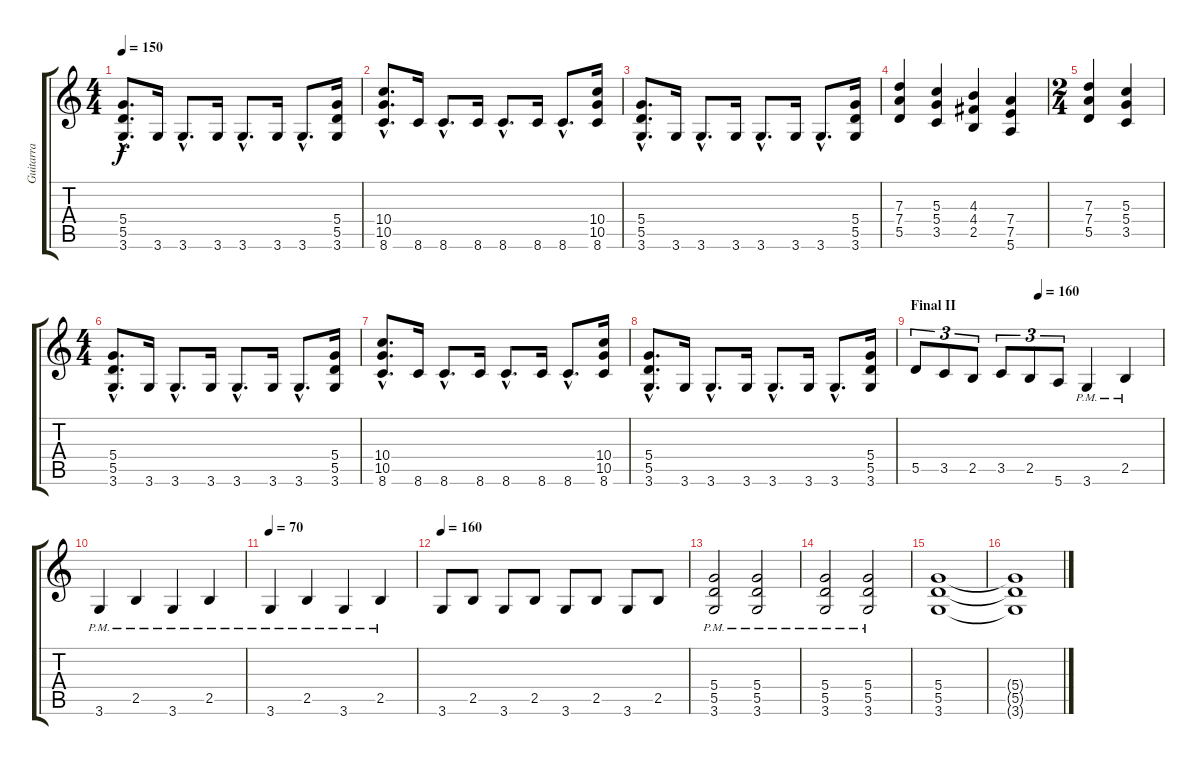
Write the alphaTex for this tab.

\track ("Guitarra" "Guitarra") {instrument distortionguitar}
\staff {score tabs}
\tuning (E4 B3 G3 D3 A2 E2) {hide}
\ts (4 4)
\tempo 150
\clef g2
\ks c
(5.4{hac} 5.5{hac} 3.6{hac}).8{d dy f} 3.6.16 3.6{hac}.8{d} 3.6.16 3.6{hac}.8{d} 3.6.16 3.6{hac}.8{d} (5.4 5.5 3.6).16 |
(10.4{hac} 10.5{hac} 8.6{hac}).8{d} 8.6.16 8.6{hac}.8{d} 8.6.16 8.6{hac}.8{d} 8.6.16 8.6{hac}.8{d} (10.4 10.5 8.6).16 |
(5.4{hac} 5.5{hac} 3.6{hac}).8{d} 3.6.16 3.6{hac}.8{d} 3.6.16 3.6{hac}.8{d} 3.6.16 3.6{hac}.8{d} (5.4 5.5 3.6).16 |
(7.3 7.4 5.5).4 (5.3 5.4 3.5).4 (4.3 4.4 2.5).4 (7.4 7.5 5.6).4 |
\ts (2 4)
(7.3 7.4 5.5).4 (5.3 5.4 3.5).4 |
\ts (4 4)
(5.4{hac} 5.5{hac} 3.6{hac}).8{d} 3.6.16 3.6{hac}.8{d} 3.6.16 3.6{hac}.8{d} 3.6.16 3.6{hac}.8{d} (5.4 5.5 3.6).16 |
(10.4{hac} 10.5{hac} 8.6{hac}).8{d} 8.6.16 8.6{hac}.8{d} 8.6.16 8.6{hac}.8{d} 8.6.16 8.6{hac}.8{d} (10.4 10.5 8.6).16 |
(5.4{hac} 5.5{hac} 3.6{hac}).8{d} 3.6.16 3.6{hac}.8{d} 3.6.16 3.6{hac}.8{d} 3.6.16 3.6{hac}.8{d} (5.4 5.5 3.6).16 |
\section ("" "Final II")
\tempo (160 0.5)
5.5.8{tu (3 2)} 3.5.8{tu (3 2)} 2.5.8{tu (3 2)} 3.5.8{tu (3 2)} 2.5.8{tu (3 2)} 5.6.8{tu (3 2)} 3.6{pm}.4 2.5{pm}.4 |
3.6{pm}.4 2.5{pm}.4 3.6{pm}.4 2.5{pm}.4 |
\tempo 70
3.6{pm}.4 2.5{pm}.4 3.6{pm}.4 2.5{pm}.4 |
\tempo 160
3.6.8 2.5.8 3.6.8 2.5.8 3.6.8 2.5.8 3.6.8 2.5.8 |
(5.4{pm} 5.5{pm} 3.6{pm}).2 (5.4{pm} 5.5{pm} 3.6{pm}).2 |
(5.4{pm} 5.5{pm} 3.6{pm}).2 (5.4{pm} 5.5{pm} 3.6{pm}).2 |
(5.4 5.5 3.6).1 |
(5.4{t} 5.5{t} 3.6{t}).1
